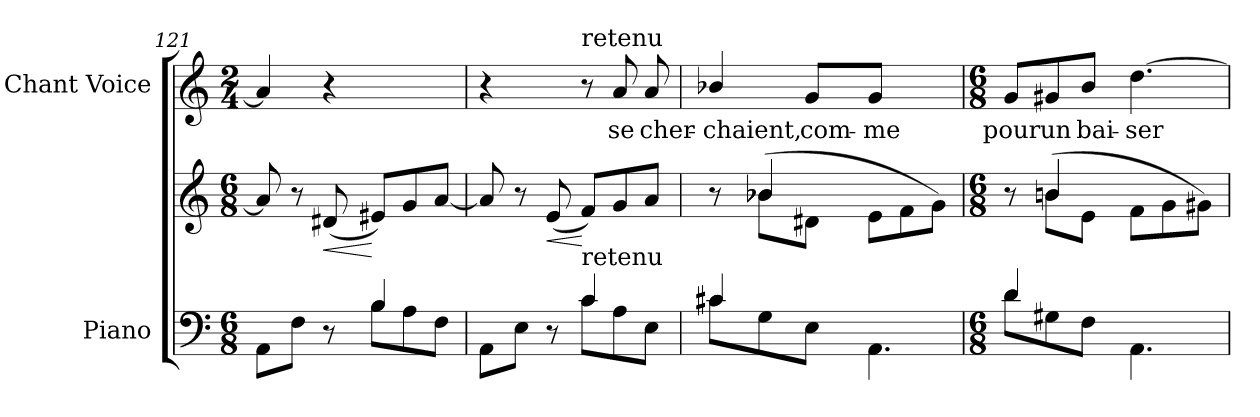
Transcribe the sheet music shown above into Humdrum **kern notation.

**kern	**kern	**dynam	**kern	**text
*part2	*part2	*part2	*part1	*part1
*staff3	*staff2	*staff2/3	*staff1	*staff1
*I"Piano	*	*	*I"Chant Voice	*
*I'Pno	*	*	*	*
*clefF4	*clefG2	*	*clefG2	*
*k[]	*k[]	*	*k[]	*
*M6/8	*M6/8	*	*M2/4	*
=121	=121	=121	=121	=121
*^	*	*	*	*
4ryy	8AA\L	8a/]	.	4a/]	.
.	8F\J	8r	.	.	.
!	!	!	!LO:HP:b	!	!
8r	8ryy	(8d#X/	<	4r	.
4B/	8B\L	8e#X/L)	[	.	.
.	8A\	8g/	.	4ryy	.
8ryy	8F\J	[8a/J	.	.	.
=122	=122	=122	=122	=122	=122
!	!	!	!	!LO:N:vis=4	!
4ryy	8AA\L	8a/]	.	4.r	.
.	8E\J	8r	.	.	.
!	!	!	!LO:HP:b	!	!
8r	8ryy	(8e/	<	.	.
!	!	!	!	!LO:TX:a:t=retenu	!
!	!	!LO:TX:b:t=retenu	!	!	!
4c/	8c\L	8f/L)	[	8r	.
.	8A\	8g/	.	8a/	se
8ryy	8E\J	8a/J	.	8a/	cher-
=123	=123	=123	=123	=123	=123
*	*	*^	*	*	*
4c#X/	8c#\L	8r	8ryy	.	4b-X/	-chaient,
.	8G\	(>8b-X\L	4b-/	.	.	.
2ryy	8E\J	8d#X\J	.	.	8g/L	com-
.	4.AA\	8e\L	4.ryy	.	8g/J	-me
.	.	8f\	.	.	4ryy	.
.	.	8g\J)	.	.	.	.
=124	=124	=124	=124	=124	=124	=124
*M6/8	*	*M6/8	*	*	*M6/8	*
4d/	8d\L	8r	8ryy	.	8g/L	pour
.	8G#X\	(>8b\L	4bn/	.	8g#X/	un
2ryy	8F\J	8e\J	.	.	8b/J	bai-
.	4.AA\	8f\L	4.ryy	.	[4.dd\	-ser
.	.	8g\	.	.	.	.
.	.	8g#X\J)	.	.	.	.
*v	*v	*	*	*	*	*
*	*v	*v	*	*	*
=	=	=	=	=
*-	*-	*-	*-	*-
